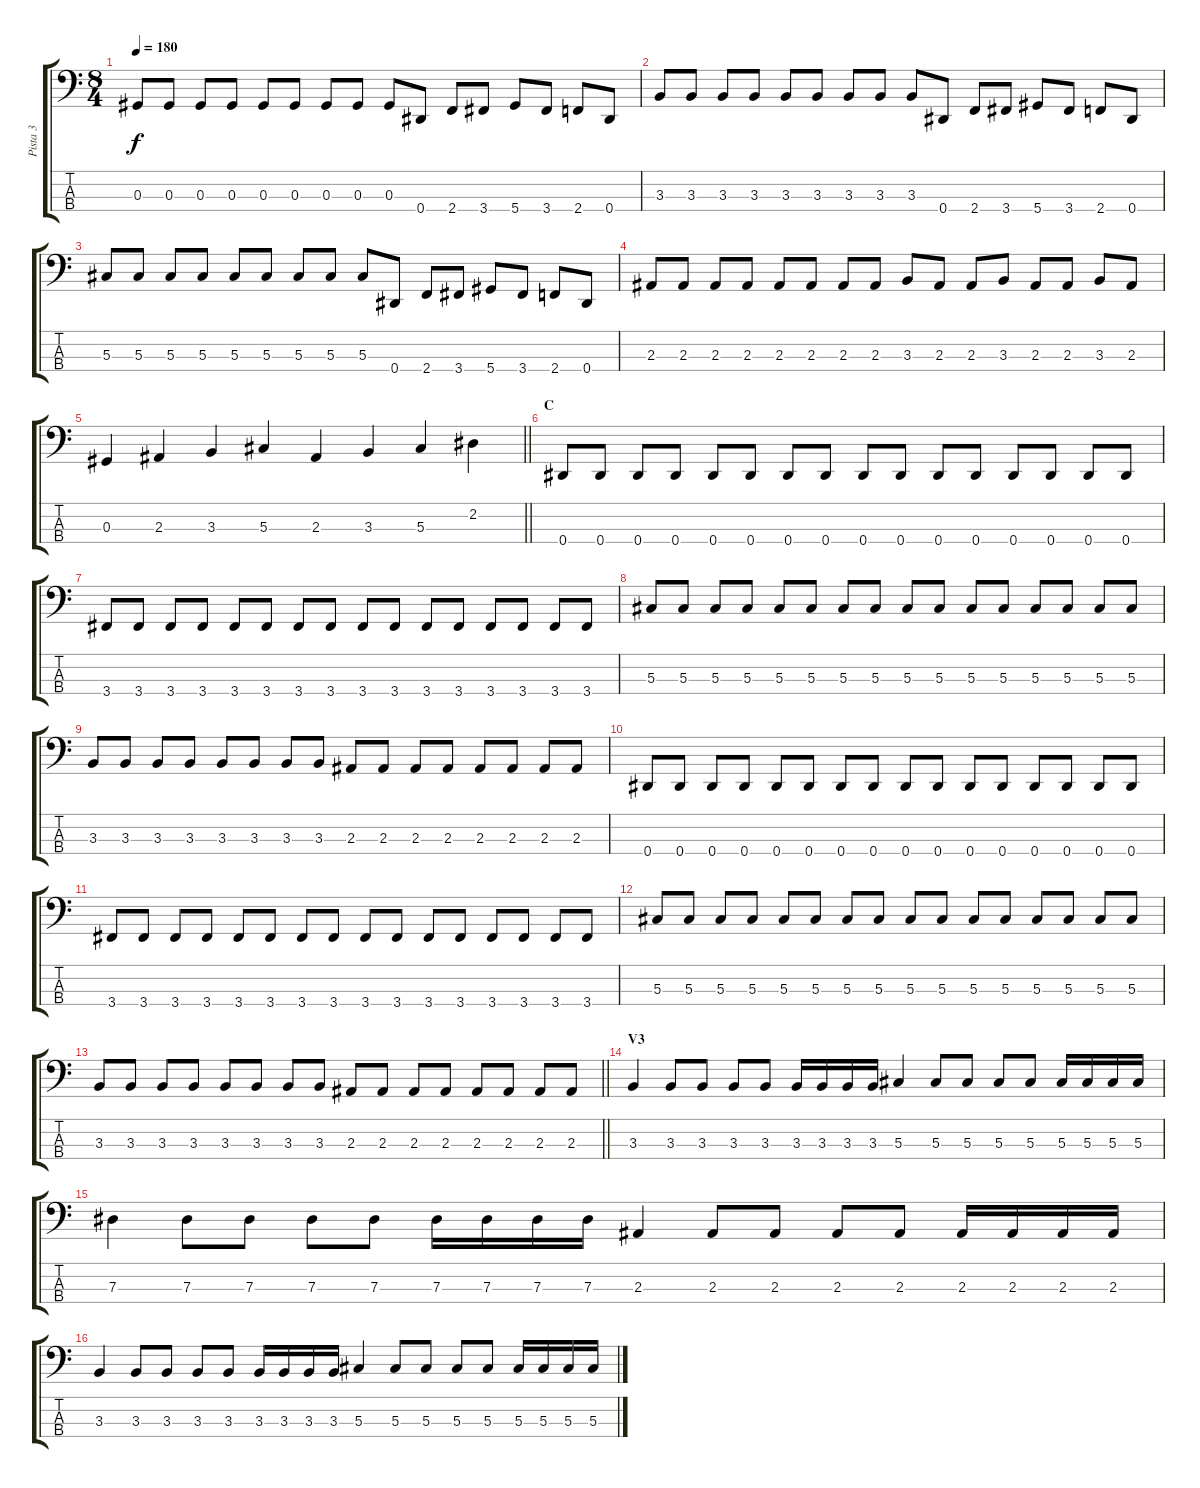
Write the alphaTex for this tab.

\track ("Pista 3" "Pista 3") {instrument electricbassfinger}
\staff {score tabs}
\tuning (Gb2 Db2 Ab1 Eb1) {hide}
\ts (8 4)
\tempo 180
\clef f4
\ks c
0.3.8{dy f} 0.3.8 0.3.8 0.3.8 0.3.8 0.3.8 0.3.8 0.3.8 0.3.8 0.4.8 2.4.8 3.4.8 5.4.8 3.4.8 2.4.8 0.4.8 |
3.3.8 3.3.8 3.3.8 3.3.8 3.3.8 3.3.8 3.3.8 3.3.8 3.3.8 0.4.8 2.4.8 3.4.8 5.4.8 3.4.8 2.4.8 0.4.8 |
5.3.8 5.3.8 5.3.8 5.3.8 5.3.8 5.3.8 5.3.8 5.3.8 5.3.8 0.4.8 2.4.8 3.4.8 5.4.8 3.4.8 2.4.8 0.4.8 |
2.3.8 2.3.8 2.3.8 2.3.8 2.3.8 2.3.8 2.3.8 2.3.8 3.3.8 2.3.8 2.3.8 3.3.8 2.3.8 2.3.8 3.3.8 2.3.8 |
\barLineRight lightlight
0.3.4 2.3.4 3.3.4 5.3.4 2.3.4 3.3.4 5.3.4 2.2.4 |
\section ("" "C")
0.4.8 0.4.8 0.4.8 0.4.8 0.4.8 0.4.8 0.4.8 0.4.8 0.4.8 0.4.8 0.4.8 0.4.8 0.4.8 0.4.8 0.4.8 0.4.8 |
3.4.8 3.4.8 3.4.8 3.4.8 3.4.8 3.4.8 3.4.8 3.4.8 3.4.8 3.4.8 3.4.8 3.4.8 3.4.8 3.4.8 3.4.8 3.4.8 |
5.3.8 5.3.8 5.3.8 5.3.8 5.3.8 5.3.8 5.3.8 5.3.8 5.3.8 5.3.8 5.3.8 5.3.8 5.3.8 5.3.8 5.3.8 5.3.8 |
3.3.8 3.3.8 3.3.8 3.3.8 3.3.8 3.3.8 3.3.8 3.3.8 2.3.8 2.3.8 2.3.8 2.3.8 2.3.8 2.3.8 2.3.8 2.3.8 |
0.4.8 0.4.8 0.4.8 0.4.8 0.4.8 0.4.8 0.4.8 0.4.8 0.4.8 0.4.8 0.4.8 0.4.8 0.4.8 0.4.8 0.4.8 0.4.8 |
3.4.8 3.4.8 3.4.8 3.4.8 3.4.8 3.4.8 3.4.8 3.4.8 3.4.8 3.4.8 3.4.8 3.4.8 3.4.8 3.4.8 3.4.8 3.4.8 |
5.3.8 5.3.8 5.3.8 5.3.8 5.3.8 5.3.8 5.3.8 5.3.8 5.3.8 5.3.8 5.3.8 5.3.8 5.3.8 5.3.8 5.3.8 5.3.8 |
\barLineRight lightlight
3.3.8 3.3.8 3.3.8 3.3.8 3.3.8 3.3.8 3.3.8 3.3.8 2.3.8 2.3.8 2.3.8 2.3.8 2.3.8 2.3.8 2.3.8 2.3.8 |
\section ("" "V3")
3.3.4 3.3.8 3.3.8 3.3.8 3.3.8 3.3.16 3.3.16 3.3.16 3.3.16 5.3.4 5.3.8 5.3.8 5.3.8 5.3.8 5.3.16 5.3.16 5.3.16 5.3.16 |
7.3.4 7.3.8 7.3.8 7.3.8 7.3.8 7.3.16 7.3.16 7.3.16 7.3.16 2.3.4 2.3.8 2.3.8 2.3.8 2.3.8 2.3.16 2.3.16 2.3.16 2.3.16 |
3.3.4 3.3.8 3.3.8 3.3.8 3.3.8 3.3.16 3.3.16 3.3.16 3.3.16 5.3.4 5.3.8 5.3.8 5.3.8 5.3.8 5.3.16 5.3.16 5.3.16 5.3.16
